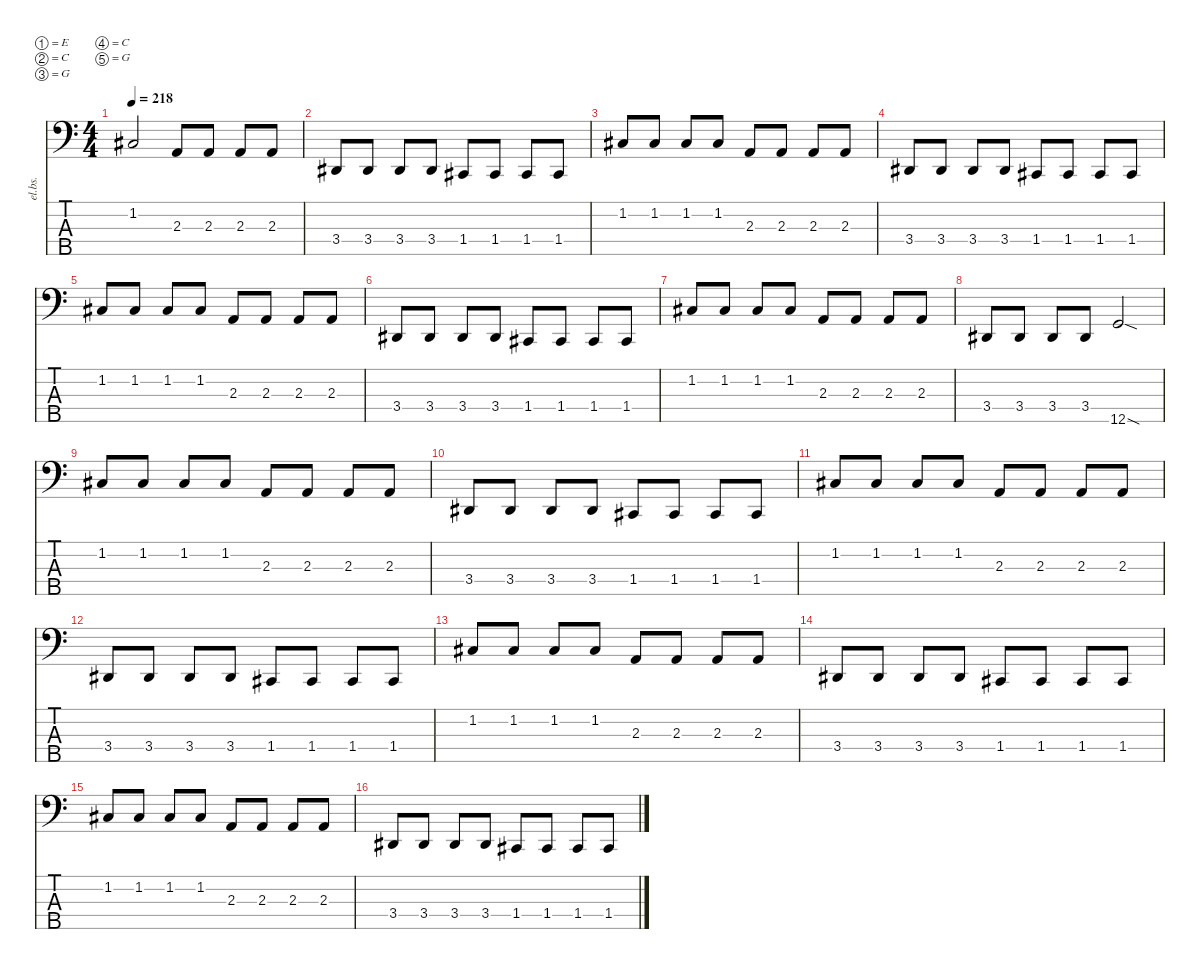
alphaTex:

\defaultSystemsLayout 4
\hideDynamics
\bracketExtendMode nobrackets
\otherSystemsTrackNameOrientation horizontal
\track ("Bass" "el.bs.") {instrument electricbasspick}
\staff {score tabs}
\tuning (E2 C2 G1 C1 G0)
\ts (4 4)
\beaming (8 2 2 2 2)
\tempo 218
\clef f4
\ks c
1.2{acc #}.2{dy f instrument electricbasspick beam Up} 2.3.8{beam Up} 2.3.8{beam Up} 2.3.8{beam Up} 2.3.8{beam Up} |
3.4{acc #}.8{beam Up} 3.4{acc #}.8{beam Up} 3.4{acc #}.8{beam Up} 3.4{acc #}.8{beam Up} 1.4{acc #}.8{beam Up} 1.4{acc #}.8{beam Up} 1.4{acc #}.8{beam Up} 1.4{acc #}.8{beam Up} |
1.2{acc #}.8{beam Up} 1.2{acc #}.8{beam Up} 1.2{acc #}.8{beam Up} 1.2{acc #}.8{beam Up} 2.3.8{beam Up} 2.3.8{beam Up} 2.3.8{beam Up} 2.3.8{beam Up} |
3.4{acc #}.8{beam Up} 3.4{acc #}.8{beam Up} 3.4{acc #}.8{beam Up} 3.4{acc #}.8{beam Up} 1.4{acc #}.8{beam Up} 1.4{acc #}.8{beam Up} 1.4{acc #}.8{beam Up} 1.4{acc #}.8{beam Up} |
1.2{acc #}.8{beam Up} 1.2{acc #}.8{beam Up} 1.2{acc #}.8{beam Up} 1.2{acc #}.8{beam Up} 2.3.8{beam Up} 2.3.8{beam Up} 2.3.8{beam Up} 2.3.8{beam Up} |
3.4{acc #}.8{beam Up} 3.4{acc #}.8{beam Up} 3.4{acc #}.8{beam Up} 3.4{acc #}.8{beam Up} 1.4{acc #}.8{beam Up} 1.4{acc #}.8{beam Up} 1.4{acc #}.8{beam Up} 1.4{acc #}.8{beam Up} |
1.2{acc #}.8{beam Up} 1.2{acc #}.8{beam Up} 1.2{acc #}.8{beam Up} 1.2{acc #}.8{beam Up} 2.3.8{beam Up} 2.3.8{beam Up} 2.3.8{beam Up} 2.3.8{beam Up} |
3.4{acc #}.8{beam Up} 3.4{acc #}.8{beam Up} 3.4{acc #}.8{beam Up} 3.4{acc #}.8{beam Up} 12.5{sod}.2{beam Up} |
1.2{acc #}.8{beam Up} 1.2{acc #}.8{beam Up} 1.2{acc #}.8{beam Up} 1.2{acc #}.8{beam Up} 2.3.8{beam Up} 2.3.8{beam Up} 2.3.8{beam Up} 2.3.8{beam Up} |
3.4{acc #}.8{beam Up} 3.4{acc #}.8{beam Up} 3.4{acc #}.8{beam Up} 3.4{acc #}.8{beam Up} 1.4{acc #}.8{beam Up} 1.4{acc #}.8{beam Up} 1.4{acc #}.8{beam Up} 1.4{acc #}.8{beam Up} |
1.2{acc #}.8{beam Up} 1.2{acc #}.8{beam Up} 1.2{acc #}.8{beam Up} 1.2{acc #}.8{beam Up} 2.3.8{beam Up} 2.3.8{beam Up} 2.3.8{beam Up} 2.3.8{beam Up} |
3.4{acc #}.8{beam Up} 3.4{acc #}.8{beam Up} 3.4{acc #}.8{beam Up} 3.4{acc #}.8{beam Up} 1.4{acc #}.8{beam Up} 1.4{acc #}.8{beam Up} 1.4{acc #}.8{beam Up} 1.4{acc #}.8{beam Up} |
1.2{acc #}.8{beam Up} 1.2{acc #}.8{beam Up} 1.2{acc #}.8{beam Up} 1.2{acc #}.8{beam Up} 2.3.8{beam Up} 2.3.8{beam Up} 2.3.8{beam Up} 2.3.8{beam Up} |
3.4{acc #}.8{beam Up} 3.4{acc #}.8{beam Up} 3.4{acc #}.8{beam Up} 3.4{acc #}.8{beam Up} 1.4{acc #}.8{beam Up} 1.4{acc #}.8{beam Up} 1.4{acc #}.8{beam Up} 1.4{acc #}.8{beam Up} |
1.2{acc #}.8{beam Up} 1.2{acc #}.8{beam Up} 1.2{acc #}.8{beam Up} 1.2{acc #}.8{beam Up} 2.3.8{beam Up} 2.3.8{beam Up} 2.3.8{beam Up} 2.3.8{beam Up} |
3.4{acc #}.8{beam Up} 3.4{acc #}.8{beam Up} 3.4{acc #}.8{beam Up} 3.4{acc #}.8{beam Up} 1.4{acc #}.8{beam Up} 1.4{acc #}.8{beam Up} 1.4{acc #}.8{beam Up} 1.4{acc #}.8{beam Up}
